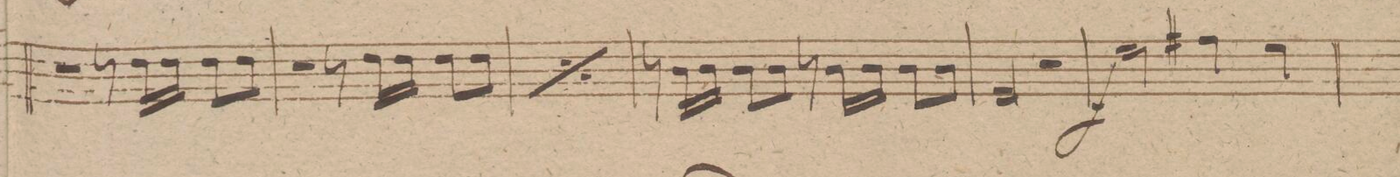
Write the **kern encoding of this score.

**kern	**dynam
*I"Corno 2do in A.	*
*clefG2	*
*k[f#c#g#]	*
*met(c)	*
*M4/4	*
2r	.
8r	.
*16\right	*
16b\LL	.
16b\JJ	.
*8\right	*
8b\L	.
8b\J	.
=8	=8
2r	.
8r	.
16b\LL	.
16b\JJ	.
8b\L	.
8b\J	.
=9	=9
*rep	*
2r	.
8r	.
16b\LL	.
16b\JJ	.
8b\L	.
8b\J	.
*Xrep	*
=10	=10
8r	.
16g#/LL	.
16g#/JJ	.
8g#/L	.
8g#/J	.
8r	.
16g#/LL	.
16g#/JJ	.
8g#/L	.
8g#/J	.
=11	=11
2c#/	.
2r	.
=12	=12
2cc#\	f
*4\right	*
4dd#X\	.
4cc#\	.
=13	=13
*-	*-
